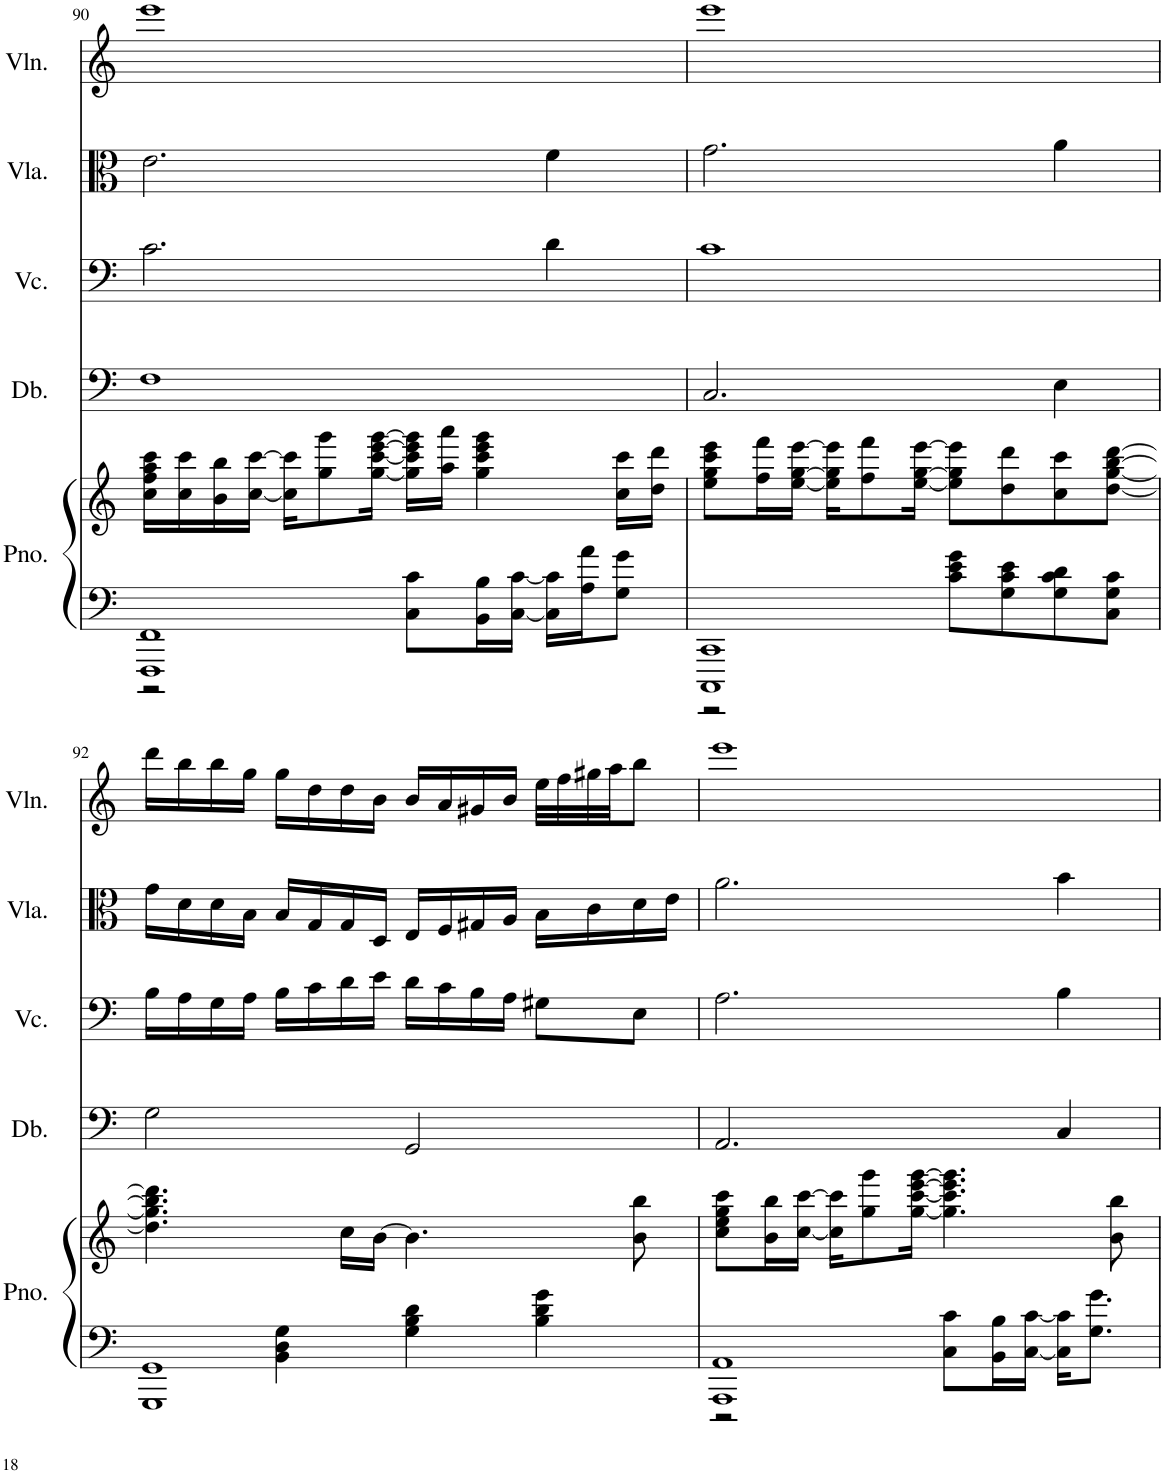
**kern	**kern	**kern	**kern	**kern	**kern
*part5	*part5	*part4	*part3	*part2	*part1
*staff6	*staff5	*staff4	*staff3	*staff2	*staff1
*I"Piano	*	*I"Double Bass	*I"Violoncello	*I"Viola	*I"Violin
*I'Pno.	*	*I'Db.	*I'Vc.	*I'Vla.	*I'Vln.
!!LO:PB:g=z
*clefF4	*clefG2	*clefF4	*clefF4	*clefC3	*clefG2
*	*	*Trd7c12	*	*	*
*k[]	*k[]	*k[]	*k[]	*k[]	*k[]
*M4/4	*M4/4	*M4/4	*M4/4	*M4/4	*M4/4
=90	=90	=90	=90	=90	=90
*^	*	*	*	*	*
1FFF 1FF	2r	16cc\ 16ff\ 16aa\ 16ccc\LL	1F	2.c\	2.e\	1eee
.	.	16cc\ 16ccc\	.	.	.	.
.	.	16b\ 16bb\	.	.	.	.
.	.	[16cc\ [16ccc\JJ	.	.	.	.
.	.	16cc\] 16ccc\]KL	.	.	.	.
.	.	8gg\ 8ggg\	.	.	.	.
.	.	[16gg\ [16ccc\ [16eee\ [16ggg\Jk	.	.	.	.
.	8C\ 8c\L	16gg\] 16ccc\] 16eee\] 16ggg\]LL	.	.	.	.
.	.	16aa\ 16aaa\JJ	.	.	.	.
.	16BB\ 16B\L	4gg\ 4ccc\ 4eee\ 4ggg\	.	.	.	.
.	[16C\ [16c\JJ	.	.	.	.	.
.	16C\] 16c\]LL	.	.	4d\	4f\	.
.	16A\ 16a\J	.	.	.	.	.
.	8G\ 8g\J	16cc\ 16ccc\LL	.	.	.	.
.	.	16dd\ 16ddd\JJ	.	.	.	.
=91	=91	=91	=91	=91	=91	=91
1CCC 1CC	2r	8ee\ 8gg\ 8ccc\ 8eee\L	2.C/	1c	2.g\	1eee
.	.	16ff\ 16fff\L	.	.	.	.
.	.	[16ee\ [16gg\ [16eee\JJ	.	.	.	.
.	.	16ee\] 16gg\] 16eee\]KL	.	.	.	.
.	.	8ff\ 8fff\	.	.	.	.
.	.	[16ee\ [16gg\ [16eee\Jk	.	.	.	.
.	8c\ 8e\ 8g\L	8ee\] 8gg\] 8eee\]L	.	.	.	.
.	8G\ 8c\ 8e\	8dd\ 8ddd\	.	.	.	.
.	8G\ 8c\ 8d\	8cc\ 8ccc\	4E\	.	4a\	.
.	8C\ 8G\ 8c\J	[8dd\ [8gg\ [8bb\ [8ddd\J	.	.	.	.
!!LO:LB:g=z
=92	=92	=92	=92	=92	=92	=92
1GGG 1GG	4ryy	4.dd\] 4.gg\] 4.bb\] 4.ddd\]	2G\	16B\LL	16g\LL	16ddd\LL
.	.	.	.	16A\	16d\	16bb\
.	.	.	.	16G\	16d\	16bb\
.	.	.	.	16A\JJ	16B\JJ	16gg\JJ
.	4BB\ 4D\ 4G\	.	.	16B\LL	16B/LL	16gg\LL
.	.	.	.	16c\	16G/	16dd\
.	.	16cc\LL	.	16d\	16G/	16dd\
.	.	[16b\JJ	.	16e\JJ	16D/JJ	16b\JJ
.	4G\ 4B\ 4d\	4.b\]	2GG/	16d\LL	16E/LL	16b/LL
.	.	.	.	16c\	16F/	16a/
.	.	.	.	16B\	16G#X/	16g#X/
.	.	.	.	16A\JJ	16A/JJ	16b/JJ
.	4B\ 4d\ 4g\	.	.	8G#X\L	16B\LL	32ee\LLL
.	.	.	.	.	.	32ff\
.	.	.	.	.	16c\	32gg#X\
.	.	.	.	.	.	32aa\JJ
.	.	8b\ 8bb\	.	8E\J	16d\	8bb\J
.	.	.	.	.	16e\JJ	.
=93	=93	=93	=93	=93	=93	=93
1AAA 1AA	2r	8cc\ 8ee\ 8gg\ 8ccc\L	2.AA/	2.A\	2.a\	1eee
.	.	16b\ 16bb\L	.	.	.	.
.	.	[16cc\ [16ccc\JJ	.	.	.	.
.	.	16cc\] 16ccc\]KL	.	.	.	.
.	.	8gg\ 8ggg\	.	.	.	.
.	.	[16gg\ [16ccc\ [16eee\ [16ggg\Jk	.	.	.	.
.	8C\ 8c\L	4.gg\] 4.ccc\] 4.eee\] 4.ggg\]	.	.	.	.
.	16BB\ 16B\L	.	.	.	.	.
.	[16C\ [16c\JJ	.	.	.	.	.
.	16C\] 16c\]KL	.	4C/	4B\	4b\	.
.	8.G\ 8.g\J	.	.	.	.	.
.	.	8b\ 8bb\	.	.	.	.
*v	*v	*	*	*	*	*
=	=	=	=	=	=
*-	*-	*-	*-	*-	*-
